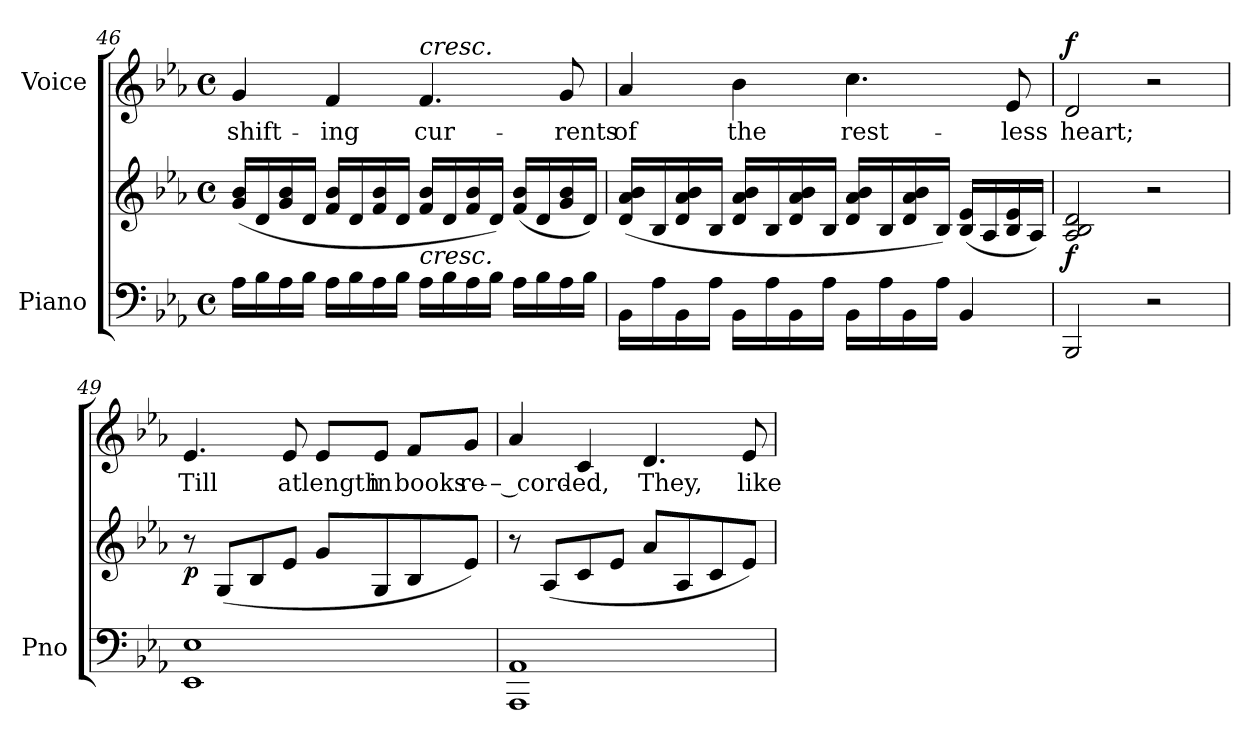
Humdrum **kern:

**kern	**kern	**dynam	**kern	**text	**dynam
*part2	*part2	*part2	*part1	*part1	*part1
*staff3	*staff2	*staff2/3	*staff1	*staff1	*staff1
*I"Piano	*	*	*I"Voice	*	*
*I'Pno	*	*	*	*	*
*clefF4	*clefG2	*	*clefG2	*	*
*k[b-e-a-]	*k[b-e-a-]	*	*k[b-e-a-]	*	*
*M4/4	*M4/4	*	*M4/4	*	*
*met(c)	*met(c)	*	*met(c)	*	*
=46	=46	=46	=46	=46	=46
!	!	!	!	!LO:LY:b	!
16A-\LL	(<16g/ 16b-/LL	.	4g/	shift-	.
16B-\	16d/	.	.	.	.
16A-\	16g/ 16b-/	.	.	.	.
16B-\JJ	16d/JJ	.	.	.	.
!	!	!	!	!LO:LY:b	!
16A-\LL	16f/ 16b-/LL	.	4f/	-ing	.
16B-\	16d/	.	.	.	.
16A-\	16f/ 16b-/	.	.	.	.
16B-\JJ	16d/JJ	.	.	.	.
!	!	!	!LO:TX:a:i:t=cresc.	!	!
!	!LO:TX:b:i:t=cresc.	!	!	!	!
!	!	!	!	!LO:LY:b	!
16A-\LL	16f/ 16b-/LL	.	4.f/	cur-	.
16B-\	16d/	.	.	.	.
16A-\	16f/ 16b-/	.	.	.	.
16B-\JJ	16d/JJ)	.	.	.	.
16A-\LL	(<16f/ 16b-/LL	.	.	.	.
16B-\	16d/	.	.	.	.
!	!	!	!	!LO:LY:b	!
16A-\	16g/ 16b-/	.	8g/	-rents	.
16B-\JJ	16d/JJ)	.	.	.	.
!!LO:LB:g=z
=47	=47	=47	=47	=47	=47
!	!	!	!	!LO:LY:b	!
16BB-\LL	(<16d/ 16a-/ 16b-/LL	.	4a-/	of	.
16A-\	16B-/	.	.	.	.
16BB-\	16d/ 16a-/ 16b-/	.	.	.	.
16A-\JJ	16B-/JJ	.	.	.	.
!	!	!	!	!LO:LY:b	!
16BB-\LL	16d/ 16a-/ 16b-/LL	.	4b-\	the	.
16A-\	16B-/	.	.	.	.
16BB-\	16d/ 16a-/ 16b-/	.	.	.	.
16A-\JJ	16B-/JJ	.	.	.	.
!	!	!	!	!LO:LY:b	!
16BB-\LL	16d/ 16a-/ 16b-/LL	.	4.cc\	rest-	.
16A-\	16B-/	.	.	.	.
16BB-\	16d/ 16a-/ 16b-/	.	.	.	.
16A-\JJ	16B-/JJ)	.	.	.	.
4BB-/	(<16B-/ 16e-/LL	.	.	.	.
.	16A-/	.	.	.	.
!	!	!	!	!LO:LY:b	!
.	16B-/ 16e-/	.	8e-/	-less	.
.	16A-/JJ)	.	.	.	.
=48	=48	=48	=48	=48	=48
!	!	!LO:DY:b	!	!LO:LY:b	!LO:DY:a
2BBB-/	2A-/ 2B-/ 2d/	f	2d/	heart;	f
2r	2r	.	2r	.	.
=49	=49	=49	=49	=49	=49
!	!	!LO:DY:b	!	!LO:LY:b	!LO:DY:a
!	!	!	!	!	!LO:DY:n=1:a
1EE- 1E-	8r	p	4.e-/	Till	p other-dynamics
.	(<8G/L	.	.	.	.
.	8B-/	.	.	.	.
!	!	!	!	!LO:LY:b	!
.	8e-/J	.	8e-/	at	.
!	!	!	!	!LO:LY:b	!
.	8g/L	.	8e-/L	length	.
!	!	!	!	!LO:LY:b	!
.	8G/	.	8e-/J	in	.
!	!	!	!	!LO:LY:b	!
.	8B-/	.	8f/L	books	.
!	!	!	!	!LO:LY:b	!
.	8e-/J)	.	8g/J	re-	.
!!LO:LB:g=z
=50	=50	=50	=50	=50	=50
!	!	!	!	!LO:LY:b	!
1AAA- 1AA-	8r	.	4a-/	-– cord-	.
.	(<8A-/L	.	.	.	.
!	!	!	!	!LO:LY:b	!
.	8c/	.	4c/	-ed,	.
.	8e-/J	.	.	.	.
!	!	!	!	!LO:LY:b	!
.	8a-/L	.	4.d/	They,	.
.	8A-/	.	.	.	.
.	8c/	.	.	.	.
!	!	!	!	!LO:LY:b	!
.	8e-/J)	.	8e-/	like	.
=	=	=	=	=	=
*-	*-	*-	*-	*-	*-
